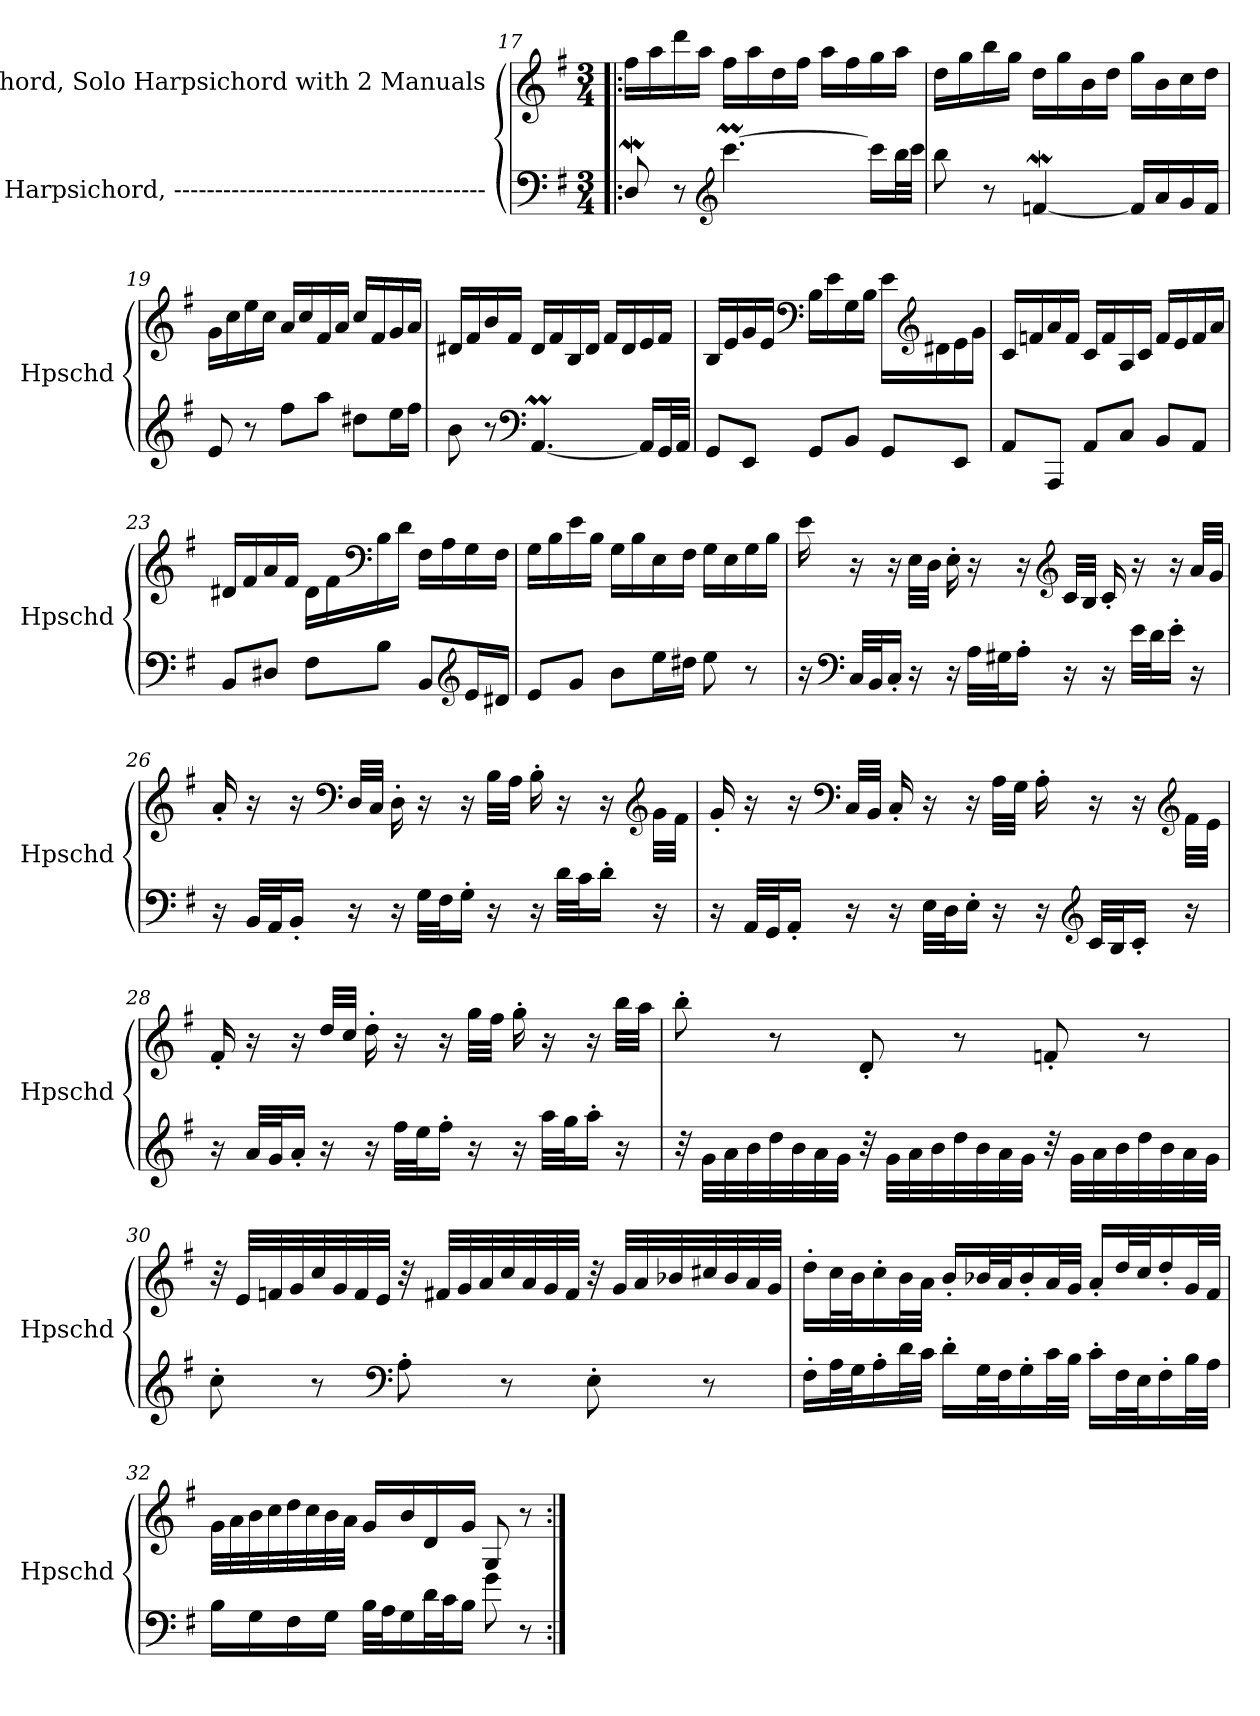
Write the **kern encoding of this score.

**kern	**kern
*part2	*part1
*staff2	*staff1
*I"Harpsichord, --------------------------------------	*I"Harpsichord, Solo Harpsichord with 2 Manuals
*I'Hpschd	*I'Hpschd
*clefF4	*clefG2
*k[f#]	*k[f#]
*M3/4	*M3/4
=17!|:	=17!|:
8DW/	16ff#\LL
.	16aa\
8r	16ddd\
.	16aa\JJ
*clefG2	*
[4.cccM\	16ff#\LL
.	16aa\
.	16dd\
.	16ff#\JJ
.	16aa\LL
.	16ff#\
16ccc\LL]	16gg\
32bb\L	16aa\JJ
32ccc\JJJ	.
=18	=18
8bb\	16dd\LL
.	16gg\
8r	16bb\
.	16gg\JJ
[4fnw/	16dd\LL
.	16gg\
.	16b\
.	16dd\JJ
16f/LL]	16gg\LL
16a/	16b\
16g/	16cc\
16f/JJ	16dd\JJ
!!LO:LB:g=z
=19	=19
8e/	16g\LL
.	16cc\
8r	16ee\
.	16cc\JJ
8ff#\L	16a/LL
.	16cc/
8aa\J	16f#/
.	16a/JJ
8dd#X\L	16cc/LL
.	16f#/
16ee\L	16g/
16ff#\JJ	16a/JJ
=20	=20
8b\	16d#X/LL
.	16f#/
8r	16b/
.	16f#/JJ
*clefF4	*
[4.AAM/	16d#/LL
.	16f#/
.	16B/
.	16d#/JJ
.	16f#/LL
.	16d#/
16AA/LL]	16e/
32GG/L	16f#/JJ
32AA/JJJ	.
=21	=21
8GG/L	16B/LL
.	16e/
8EE/J	16g/
.	16e/JJ
*	*clefF4
8GG/L	16B\LL
.	16e\
8BB/J	16G\
.	16B\JJ
8GG/L	16e\LL
*	*clefG2
.	16d#X\
8EE/J	16e\
.	16g\JJ
!!LO:LB:g=z
=22	=22
8AA/L	16c/LL
.	16fn/
8AAA/J	16a/
.	16f/JJ
8AA/L	16c/LL
.	16f/
8C/J	16A/
.	16c/JJ
8BB/L	16f/LL
.	16e/
8AA/J	16f/
.	16a/JJ
=23	=23
8BB/L	16d#X/LL
.	16f#/
8D#X/J	16a/
.	16f#/JJ
8F#\L	16d#\LL
.	16f#\
*	*clefF4
8B\J	16B\
.	16d#\JJ
8BB/L	16F#\LL
.	16A\
*clefG2	*
16e/L	16G\
16d#X/JJ	16F#\JJ
=24	=24
8e/L	16G\LL
.	16B\
8g/J	16e\
.	16B\JJ
8b\L	16G\LL
.	16B\
16ee\L	16E\
16dd#X\JJ	16F#\JJ
8ee\	16G\LL
.	16E\
8r	16G\
.	16B\JJ
!!LO:PB:g=z
=25	=25
16r	16e\
*clefF4	*
32C/LLL	16r
32BB/J	.
16C'/JJ	16r
16r	32E\LLL
.	32D\JJJ
16r	16E'\
32A\LLL	16r
32G#X\J	.
16A'\JJ	16r
*	*clefG2
16r	32c/LLL
.	32B/JJJ
16r	16c'/
32e\LLL	16r
32d\J	.
16e'\JJ	16r
16r	32a/LLL
.	32g/JJJ
=26	=26
16r	16a'/
32BB/LLL	16r
32AA/J	.
16BB'/JJ	16r
*	*clefF4
16r	32D/LLL
.	32C/JJJ
16r	16D'\
32G\LLL	16r
32F#\J	.
16G'\JJ	16r
16r	32B\LLL
.	32A\JJJ
16r	16B'\
32d\LLL	16r
32c\J	.
16d'\JJ	16r
*	*clefG2
16r	32g\LLL
.	32f#\JJJ
!!LO:PB:g=z
=27	=27
16r	16g'/
32AA/LLL	16r
32GG/J	.
16AA'/JJ	16r
*	*clefF4
16r	32C/LLL
.	32BB/JJJ
16r	16C'/
32E\LLL	16r
32D\J	.
16E'\JJ	16r
16r	32A\LLL
.	32G\JJJ
16r	16A'\
*clefG2	*
32c/LLL	16r
32B/J	.
16c'/JJ	16r
*	*clefG2
16r	32f#\LLL
.	32e\JJJ
=28	=28
16r	16f#'/
32a/LLL	16r
32g/J	.
16a'/JJ	16r
16r	32dd/LLL
.	32cc/JJJ
16r	16dd'\
32ff#\LLL	16r
32ee\J	.
16ff#'\JJ	16r
16r	32gg\LLL
.	32ff#\JJJ
16r	16gg'\
32aa\LLL	16r
32gg\J	.
16aa'\JJ	16r
16r	32bb\LLL
.	32aa\JJJ
!!LO:LB:g=z
=29	=29
32r	8bb'\
32g\LLL	.
32a\	.
32b\	.
32dd\	8r
32b\	.
32a\	.
32g\JJJ	.
32r	8d'/
32g\LLL	.
32a\	.
32b\	.
32dd\	8r
32b\	.
32a\	.
32g\JJJ	.
32r	8fn'/
32g\LLL	.
32a\	.
32b\	.
32dd\	8r
32b\	.
32a\	.
32g\JJJ	.
=30	=30
8cc'\	32r
.	32e/LLL
.	32fn/
.	32g/
8r	32cc/
.	32g/
.	32f/
.	32e/JJJ
*clefF4	*
8A'\	32r
.	32f#X/LLL
.	32g/
.	32a/
8r	32cc/
.	32a/
.	32g/
.	32f#/JJJ
8E'\	32r
.	32g/LLL
.	32a/
.	32b-X/
8r	32cc#X/
.	32b-/
.	32a/
.	32g/JJJ
!!LO:LB:g=z
=31	=31
16F#'\LL	16dd'\LL
32A\L	32cc\L
32G\J	32b\J
16A'\	16cc'\
32d\L	32b\L
32c\JJJ	32a\JJJ
16d'\LL	16b'/LL
32G\L	32b-X/L
32F#\J	32a/J
16G'\	16b-'/
32c\L	32a/L
32B\JJJ	32g/JJJ
16c'\LL	16a'/LL
32F#\L	32dd/L
32E\J	32cc/J
16F#'\	16dd'/
32B\L	32g/L
32A\JJJ	32f#/JJJ
=32	=32
16B\LL	32g\LLL
.	32a\
16G\	32b\
.	32cc\
16F#\	32dd\
.	32cc\
16G\JJ	32b\
.	32a\JJJ
32B\LLL	16g/LL
32A\J	.
16G\	16b/
32d\L	16d/
32c\J	.
16B\JJ	16g/JJ
8g\	8G/
8r	8r
=:|!	=:|!
*-	*-
